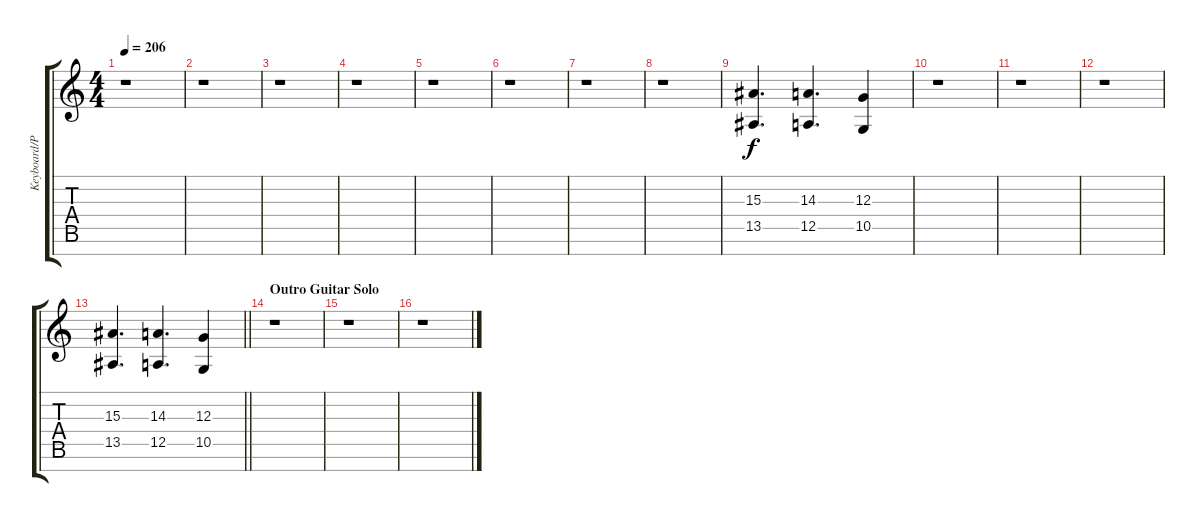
\track ("Keyboard/Piano" "Keyboard/P") {instrument acousticgrandpiano}
\staff {score tabs}
\tuning (E4 B3 G3 D3 A2 E2 B1) {hide}
\ts (4 4)
\tempo 206
\clef g2
\ks c
r.1{dy f} |
r.1 |
r.1 |
r.1 |
r.1 |
r.1 |
r.1 |
r.1 |
(15.3 13.5).4{d volume 10 balance 6 instrument tubularbells} (14.3 12.5).4{d} (12.3 10.5).4 |
r.1 |
r.1 |
r.1 |
\barLineRight lightlight
(15.3 13.5).4{d volume 10 balance 6 instrument tubularbells} (14.3 12.5).4{d} (12.3 10.5).4 |
\section ("" "Outro Guitar Solo")
r.1 |
r.1 |
r.1
